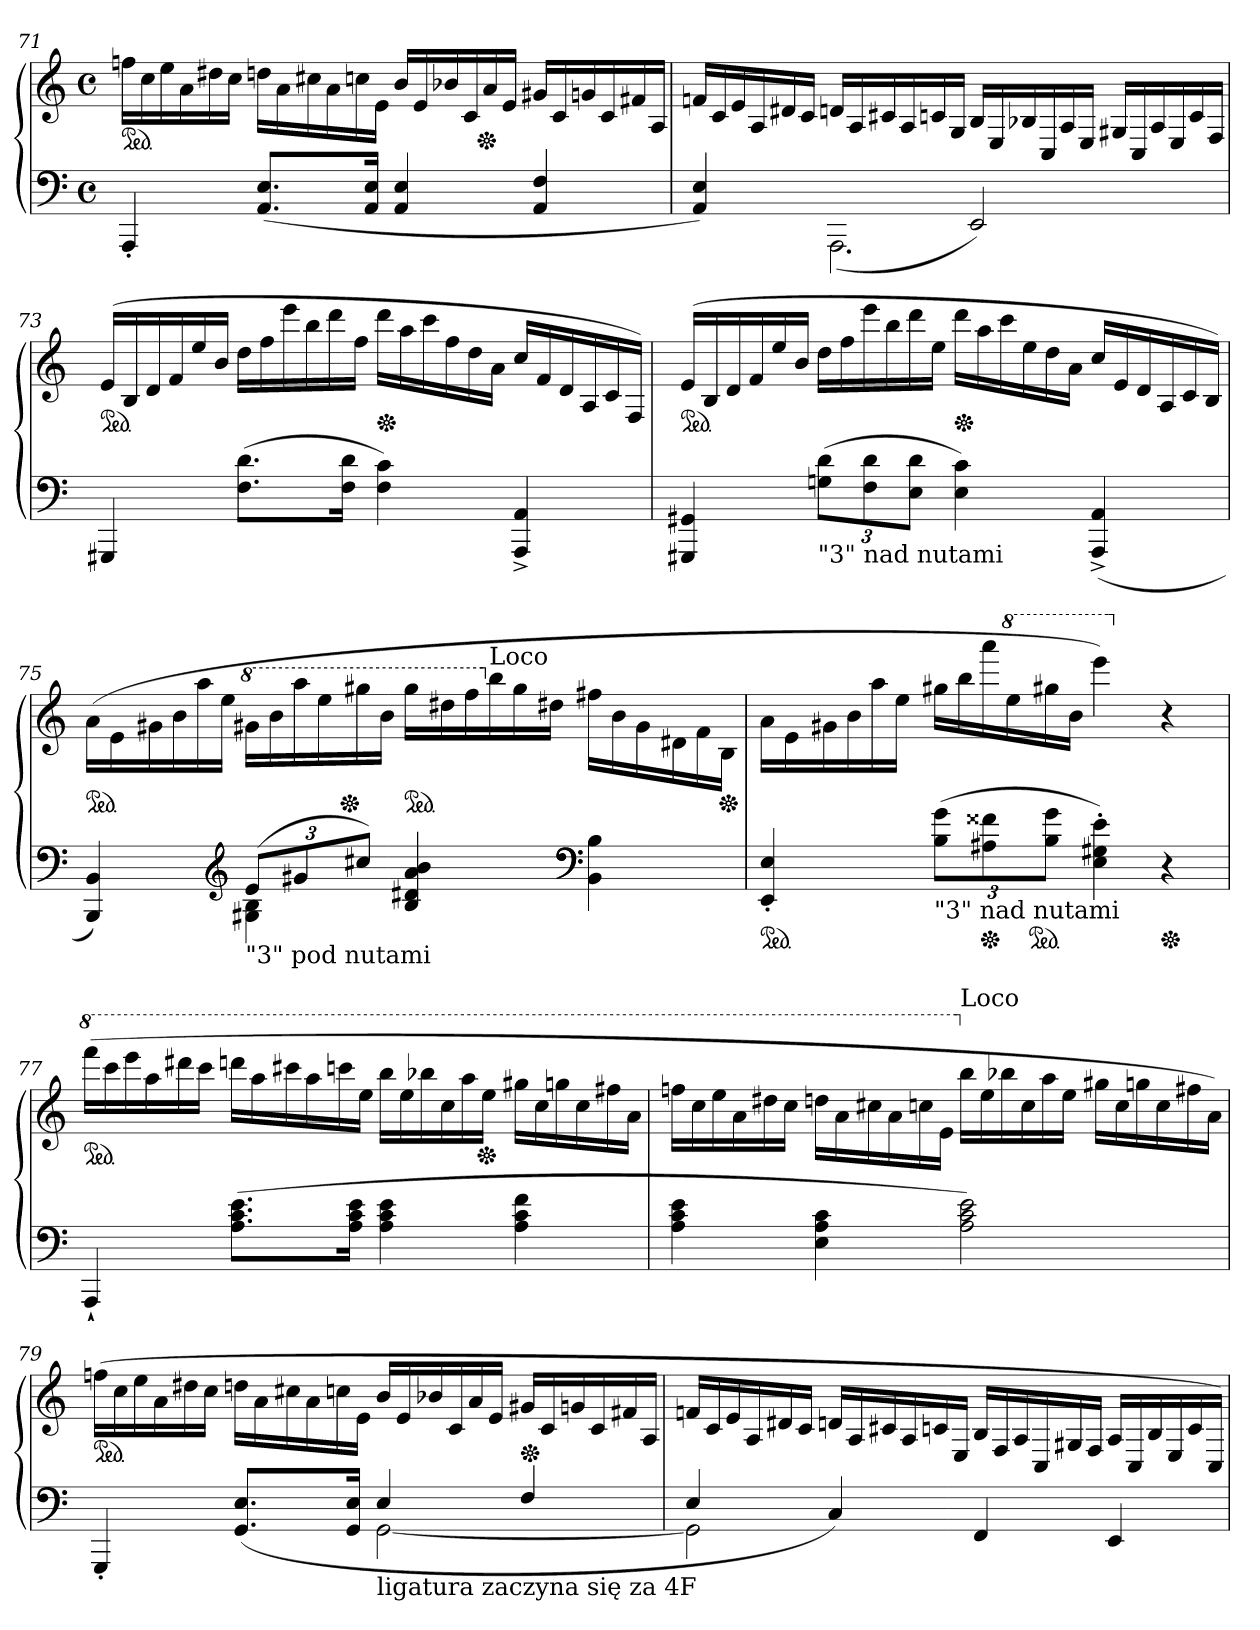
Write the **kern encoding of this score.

**kern	**kern
*part1	*part1
*staff2	*staff1
*clefF4	*clefG2
*k[]	*k[]
*M4/4	*M4/4
*met(c)	*met(c)
*	*Xtuplet
*	*ped
=71	=71
4AAA'<	24ffnLL
.	24cc
.	24ee
.	24a
.	24dd#X
.	24ccJJ
(>8.AA 8.EL	24ddn\LL
.	24a\
.	24cc#X\
.	24a\
.	24ccn\
16AA 16EJk	.
.	24e\JJ
4AA 4E	24bLL
.	24e
.	24b-X
.	24c
*	*Xped
.	24a
.	24eJJ
4AA 4F	24g#XLL
.	24c
.	24gn
.	24c
.	24f#X
.	24AJJ
=72	=72
*^	*
4AA 4E)	4ryy	24fnLL
.	.	24c
.	.	24e
.	.	24A
.	.	24d#X
.	.	24cJJ
4ryy	(>2.AAA	24dnLL
.	.	24A
.	.	24c#X
.	.	24A
.	.	24cn
.	.	24G/JJ
2EE)	.	24B/LL
.	.	24E/
.	.	24B-X
.	.	24C/
.	.	24A/
.	.	24E/JJ
.	.	24G#XLL
.	.	24C/
.	.	24A/
.	.	24E/
.	.	24c/
.	.	24F/JJ
*v	*v	*
=73	=73
*	*ped
4GGG#X	(>24eLL
.	24B
.	24d
.	24f
.	24ee
.	24bJJ
(>8.F 8.dL	24ddLL
.	24ff
.	24eee
.	24bb
.	24ddd
16F 16dJk	.
.	24ffJJ
*	*Xped
4F 4c)	24dddLL
.	24aa
.	24ccc
.	24ff
.	24dd
.	24aJJ
4AAA^> 4AA^>	24ccLL
.	24f
.	24d
.	24A/
.	24c/
.	24F/JJ)
=74	=74
*	*ped
4GGG#X 4GG#X	(>24eLL
.	24B
.	24d
.	24f
.	24ee
.	24bJJ
!LO:TX:b:t="3" nad nutami	!
(>12Gn 12dL	24ddLL
.	24ff
12F 12d	24eee
.	24bb
12E 12dJ	24ddd
.	24eeJJ
*	*Xped
4E 4c)	24dddLL
.	24aa
.	24ccc
.	24ee
.	24dd
.	24aJJ
(<4AAA^> 4AA^>	24ccLL
.	24e
.	24d
.	24A/
.	24c/
.	24B/JJ)
=75	=75
*^	*
*	*	*ped
4BBB 4BB)	4ryy	(>24aLL
.	.	24e
.	.	24g#X
.	.	24b
.	.	24aa
.	.	24eeJJ
*clefG2	*	*
*	*	*8va
!LO:TX:b:t="3" pod nutami	!	!
(>12eL	4G#X 4B	24gg#XLL
.	.	24bb
12g#X	.	24aaa
.	.	24eee
*	*	*Xped
12cc#XJ)	.	24ggg#X
.	.	24bbJJ
*	*	*ped
4B 4d#X 4a 4b	4ryy	24ggg#LL
.	.	24ddd#X
.	.	24fff
*	*	*X8va
!	!	!LO:TX:a:t=Loco
.	.	24bb
.	.	24gg#
.	.	24dd#XJJ
*clefF4	*	*
4ryy	4BB 4B	24ff#X\LL
.	.	24b\
.	.	24g#\
.	.	24d#X\
.	.	24f\
*	*	*Xped
.	.	24B\JJ
*v	*v	*
=76	=76
*ped	*
4EE'< 4E'<	24aLL
.	24e
.	24g#X
.	24b
.	24aa
.	24eeJJ
!LO:TX:b:t="3" nad nutami	!
(>12B 12gL	24gg#XLL
.	24bb
*Xped	*
12A#X 12f##X	24aaa
*	*8va
.	24eee
*ped	*
12B 12gJ	24ggg#X
.	24bbJJ
4E'> 4G#X'> 4e'>)	4eeee)
*	*X8va
*Xped	*
4r	4r
=77	=77
*	*8va
*	*ped
4AAA`<	(>24ffffLL
.	24cccc
.	24eeee
.	24aaa
.	24dddd#X
.	24ccccJJ
(>8.A 8.c 8.eL	24ddddnLL
.	24aaa
.	24cccc#X
.	24aaa
.	24ccccn
16A 16c 16eJk	.
.	24eeeJJ
4A 4c 4e	24bbbLL
.	24eee
.	24bbb-X
.	24ccc
.	24aaa
*	*Xped
.	24eeeJJ
4A 4c 4f	24ggg#XLL
.	24ccc
.	24gggn
.	24ccc
.	24fff#X
.	24aaJJ
=78	=78
4A 4c 4e	24fffnLL
.	24ccc
.	24eee
.	24aa
.	24ddd#X
.	24cccJJ
4E 4A 4c	24dddn\LL
.	24aa\
.	24ccc#X\
.	24aa\
.	24cccn\
.	24ee\JJ
*	*X8va
!	!LO:TX:a:t=Loco
2A 2c 2e)	24bbLL
.	24ee
.	24bb-X
.	24cc
.	24aa
.	24eeJJ
.	24gg#XLL
.	24cc
.	24ggn
.	24cc
.	24ff#X
.	24aJJ)
=79	=79
*^	*
*	*	*ped
4GGG'<	4ryy	(>24ffnLL
.	.	24cc
.	.	24ee
.	.	24a
.	.	24dd#X
.	.	24ccJJ
(>8.GG 8.EL	4ryy	24ddn\LL
.	.	24a\
.	.	24cc#X\
.	.	24a\
.	.	24ccn\
16GG 16EJk	.	.
.	.	24e\JJ
!LO:TX:b:t=ligatura zaczyna się za 4F	!	!
4E	[2GG	24bLL
.	.	24e
.	.	24b-X
.	.	24c
.	.	24a
.	.	24eJJ
*	*	*Xped
4F	.	24g#XLL
.	.	24c
.	.	24gn
.	.	24c
.	.	24f#X
.	.	24AJJ
=80	=80	=80
4E	2GG]	24fnLL
.	.	24c
.	.	24e
.	.	24A
.	.	24d#X
.	.	24cJJ
4C)	.	24dnLL
.	.	24A
.	.	24c#X
.	.	24A
.	.	24cn
.	.	24E/JJ
2ryy	4FF	24B/LL
.	.	24F/
.	.	24A/
.	.	24C/
.	.	24G#X
.	.	24F/JJ
.	4EE	24A/LL
.	.	24C/
.	.	24B/
.	.	24E/
.	.	24c/
.	.	24C/JJ)
*v	*v	*
=	=
*-	*-
